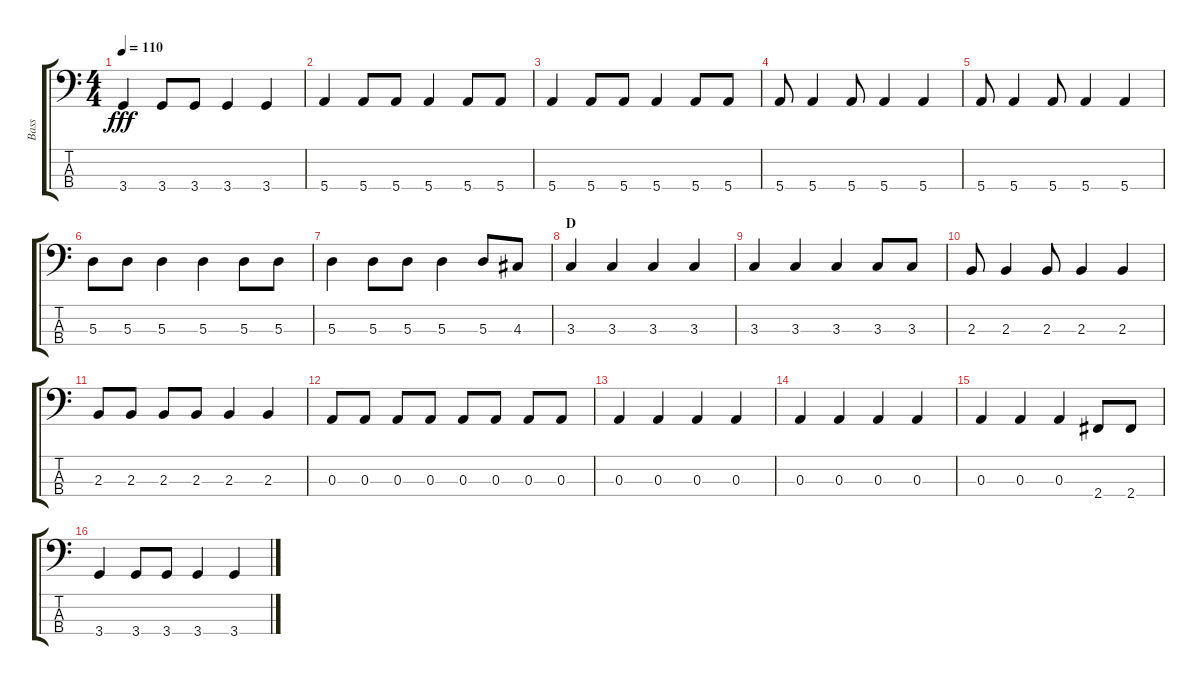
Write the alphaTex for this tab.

\track ("Bass" "Bass") {instrument electricbassfinger}
\staff {score tabs}
\tuning (G2 D2 A1 E1) {hide}
\ts (4 4)
\tempo 110
\clef f4
\ks c
3.4.4{dy fff} 3.4.8 3.4.8 3.4.4 3.4.4 |
5.4.4 5.4.8 5.4.8 5.4.4 5.4.8 5.4.8 |
5.4.4 5.4.8 5.4.8 5.4.4 5.4.8 5.4.8 |
5.4.8 5.4.4 5.4.8 5.4.4 5.4.4 |
5.4.8 5.4.4 5.4.8 5.4.4 5.4.4 |
5.3.8 5.3.8 5.3.4 5.3.4 5.3.8 5.3.8 |
5.3.4 5.3.8 5.3.8 5.3.4 5.3.8 4.3.8 |
\section ("" "D")
3.3.4 3.3.4 3.3.4 3.3.4 |
3.3.4 3.3.4 3.3.4 3.3.8 3.3.8 |
2.3.8 2.3.4 2.3.8 2.3.4 2.3.4 |
2.3.8 2.3.8 2.3.8 2.3.8 2.3.4 2.3.4 |
0.3.8 0.3.8 0.3.8 0.3.8 0.3.8 0.3.8 0.3.8 0.3.8 |
0.3.4 0.3.4 0.3.4 0.3.4 |
0.3.4 0.3.4 0.3.4 0.3.4 |
0.3.4 0.3.4 0.3.4 2.4.8 2.4.8 |
3.4.4 3.4.8 3.4.8 3.4.4 3.4.4
